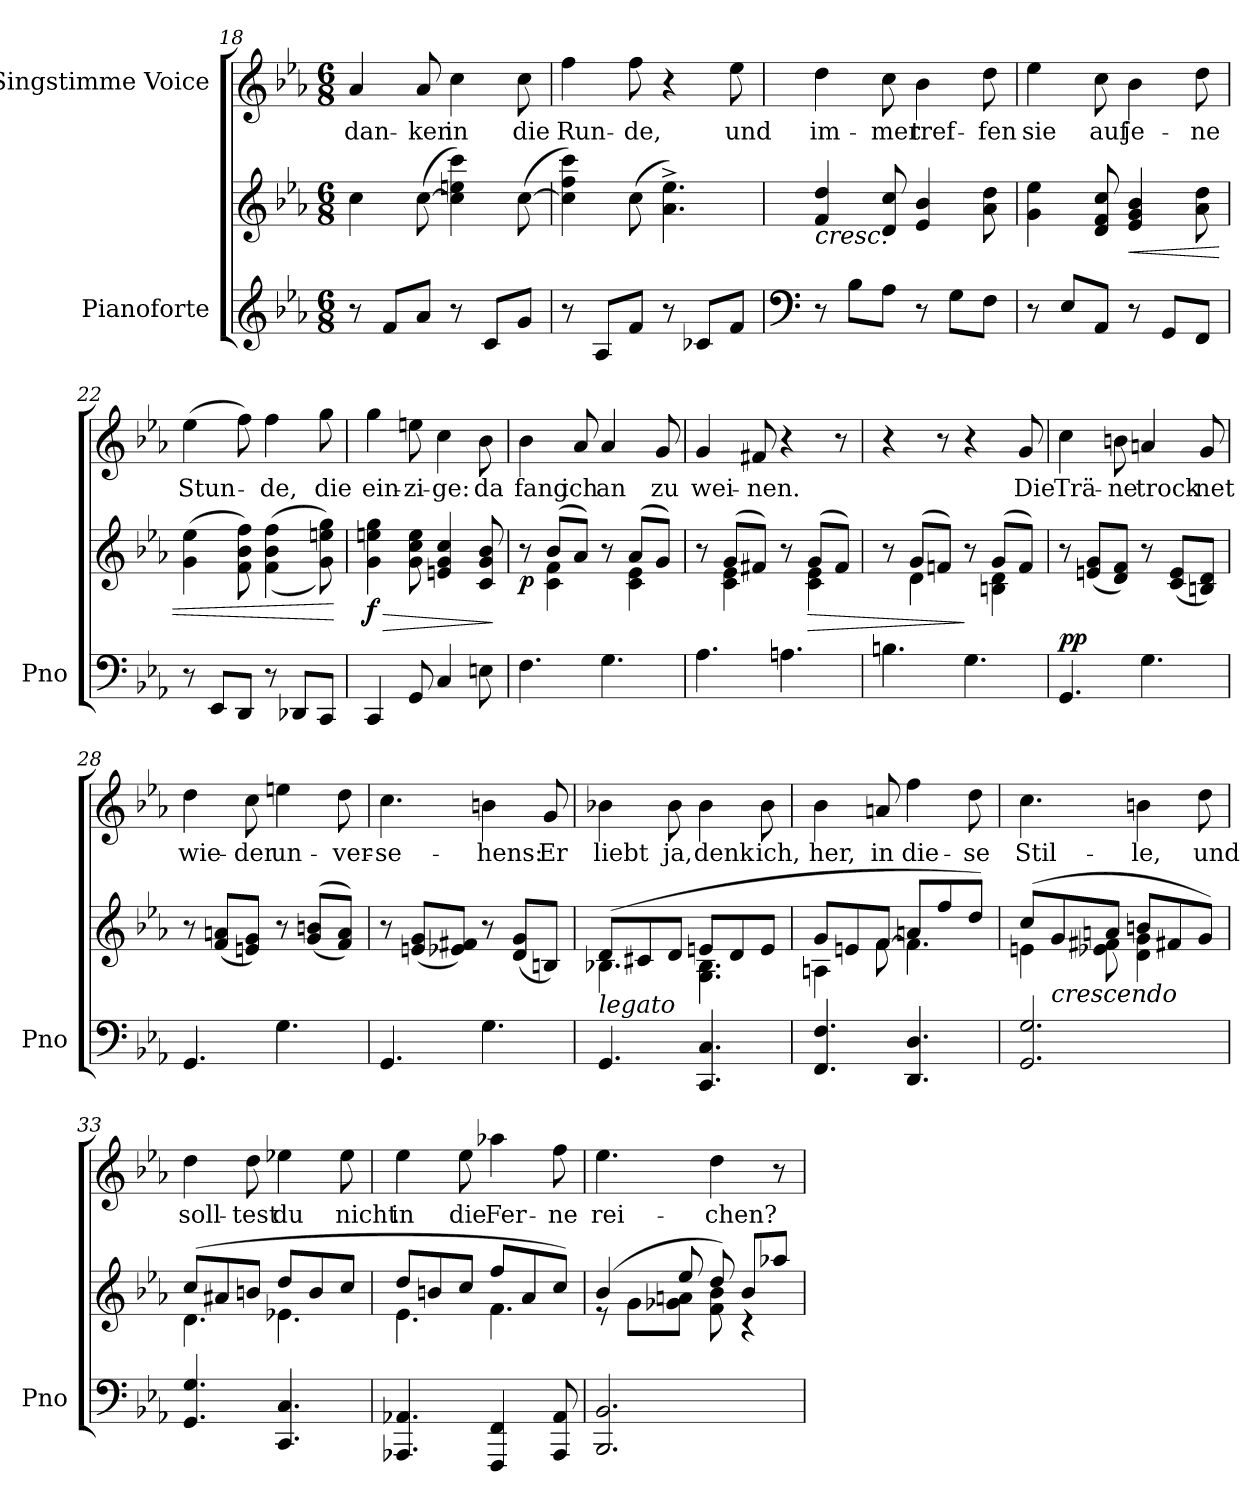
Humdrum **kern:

**kern	**kern	**dynam	**kern	**text
*part2	*part2	*part2	*part1	*part1
*staff3	*staff2	*staff2/3	*staff1	*staff1
*I"Pianoforte	*	*	*I"Singstimme Voice	*
*I'Pno	*	*	*	*
!!LO:PB:g=z
*clefG2	*clefG2	*	*clefG2	*
*k[b-e-a-]	*k[b-e-a-]	*	*k[b-e-a-]	*
*M6/8	*M6/8	*	*M6/8	*
=18	=18	=18	=18	=18
!	!	!	!	!LO:LY:b
8r	4cc\	.	4a-/	-dan-
8f/L	.	.	.	.
!	!	!	!	!LO:LY:b
8a-/J	(>[<8cc\	.	8a-/	-ken
!	!	!	!	!LO:LY:b
8r	4cc\] 4een\ 4ccc\)	.	4cc\	in
8c/L	.	.	.	.
!	!	!	!	!LO:LY:b
8g/J	(>[<8cc\	.	8cc\	die
=19	=19	=19	=19	=19
!	!	!	!	!LO:LY:b
8r	4cc\] 4ff\ 4ccc\)	.	4ff\	Run-
8A-/L	.	.	.	.
!	!	!	!	!LO:LY:b
8f/J	(8cc\	.	8ff\	-de,
8r	4.a-\^ 4.ee-\^)	.	4r	.
8c-X/L	.	.	.	.
!	!	!	!	!LO:LY:b
8f/J	.	.	8ee-\	und
=20	=20	=20	=20	=20
*clefF4	*	*	*	*
!	!LO:TX:b:i:t=cresc.	!	!	!
!	!	!	!	!LO:LY:b
8r	4f/ 4dd/	.	4dd\	im-
8B-\L	.	.	.	.
!	!	!	!	!LO:LY:b
8A-\J	8d/ 8cc/	.	8cc\	-mer
!	!	!	!	!LO:LY:b
8r	4e-/ 4b-/	.	4b-\	tref-
8G\L	.	.	.	.
!	!	!	!	!LO:LY:b
8F\J	8a-\ 8dd\	.	8dd\	-fen
=21	=21	=21	=21	=21
!	!	!	!	!LO:LY:b
8r	4g\ 4ee-\	.	4ee-\	sie
8E-/L	.	.	.	.
!	!	!	!	!LO:LY:b
8AA-/J	8d/ 8f/ 8cc/	.	8cc\	auf
!	!	!LO:HP:b	!	!LO:LY:b
8r	4e-/ 4g/ 4b-/	<	4b-\	je-
8GG/L	.	.	.	.
!	!	!	!	!LO:LY:b
8FF/J	8a-\ 8dd\	.	8dd\	-ne
!!LO:LB:g=z
=22	=22	=22	=22	=22
!	!	!	!	!LO:LY:b
8r	(4g\ 4ee-\	.	(4ee-\	Stun-
8EE-/L	.	.	.	.
8DD/J	8f\ 8b-\ 8ff\)	.	8ff\)	.
!	!	!	!	!LO:LY:b
8r	((4f\ 4b-\ 4ff\	.	4ff\	-de,
8DD-X/L	.	.	.	.
!	!	!	!	!LO:LY:b
8CC/J	8g\ 8een\ 8gg\))	.	8gg\	die
.	.	[	.	.
=23	=23	=23	=23	=23
!	!	!LO:HP:b	!	!LO:LY:b
!	!	!LO:DY:n=1:b	!	!
4CC/	4g\ 4een\ 4gg\	> f	4gg\	ein-
!	!	!	!	!LO:LY:b
8GG/	8g\ 8cc\ 8ee\	.	8een\	-zi-
!	!	!	!	!LO:LY:b
4C/	4en/ 4g/ 4cc/	.	4cc\	-ge:
!	!	!	!	!LO:LY:b
8En\	8c/ 8g/ 8b-/	.	8b-\	da
.	.	]	.	.
=24	=24	=24	=24	=24
*	*^	*	*	*
!	!	!	!LO:DY:b	!	!LO:LY:b
4.F\	8r	8ryy	p	4b-\	fang
.	(8b-/L	4c\ 4f\	.	.	.
!	!	!	!	!	!LO:LY:b
.	8a-/J)	.	.	8a-/	ich
!	!	!	!	!	!LO:LY:b
4.G\	8r	8ryy	.	4a-/	an
.	(8a-/L	4c\ 4e-\	.	.	.
!	!	!	!	!	!LO:LY:b
.	8g/J)	.	.	8g/	zu
=25	=25	=25	=25	=25	=25
!	!	!	!	!	!LO:LY:b
4.A-\	8r	8ryy	.	4g/	wei-
.	(8g/L	4c\ 4e-\	.	.	.
!	!	!	!	!	!LO:LY:b
.	8f#X/J)	.	.	8f#X/	-nen.
4.An\	8r	8ryy	.	4r	.
!	!	!	!LO:HP:b	!	!
.	(8g/L	4c\ 4e-\	>	.	.
.	8f#/J)	.	.	8r	.
=26	=26	=26	=26	=26	=26
4.Bn\	8r	8ryy	.	4r	.
.	(8g/L	4d\	.	.	.
.	8fn/J)	.	.	8r	.
4.G\	8r	8ryy	]	4r	.
.	(8g/L	4Bn\ 4d\	.	.	.
!	!	!	!	!	!LO:LY:b
.	8f/J)	.	.	8g/	Die
*	*v	*v	*	*	*
!!LO:LB:g=z
=27	=27	=27	=27	=27
!	!	!LO:DY:a=2	!	!LO:LY:b
4.GG/	8r	pp	4cc\	Trä-
.	(8en/ 8g/L	.	.	.
!	!	!	!	!LO:LY:b
.	8d/ 8f/J)	.	8bn\	-ne
!	!	!	!	!LO:LY:b
4.G\	8r	.	4an/	trock-
.	(8c/ 8e/L	.	.	.
!	!	!	!	!LO:LY:b
.	8Bn/ 8d/J)	.	8g/	-net
=28	=28	=28	=28	=28
!	!	!	!	!LO:LY:b
4.GG/	8r	.	4dd\	wie-
.	(8f/ 8an/L	.	.	.
!	!	!	!	!LO:LY:b
.	8en/ 8g/J)	.	8cc\	-der
!	!	!	!	!LO:LY:b
4.G\	8r	.	4een\	un-
.	((8g/ 8bn/L	.	.	.
!	!	!	!	!LO:LY:b
.	8f/ 8a/J))	.	8dd\	-ver-
=29	=29	=29	=29	=29
!	!	!	!	!LO:LY:b
4.GG/	8r	.	4.cc\	se-
.	(8en/ 8g/L	.	.	.
.	8e-X/ 8f#X/J)	.	.	.
!	!	!	!	!LO:LY:b
4.G\	8r	.	4bn\	-hens:
.	(8d/ 8g/L	.	.	.
!	!	!	!	!LO:LY:b
.	8Bn/J)	.	8g/	Er
=30	=30	=30	=30	=30
*	*^	*	*	*
!	!LO:TX:b:i:t=legato	!	!	!	!
!	!	!	!	!	!LO:LY:b
4.GG/	(8d/L	4.B-X\	.	4b-X\	liebt
.	8c#X/	.	.	.	.
!	!	!	!	!	!LO:LY:b
.	8d/J	.	.	8b-\	ja,
!	!	!	!	!	!LO:LY:b
4.CC/ 4.C/	8en/L	4.G\ 4.B-\	.	4b-\	denk
.	8d/	.	.	.	.
!	!	!	!	!	!LO:LY:b
.	8e/J	.	.	8b-\	ich,
!!LO:LB:g=z
=31	=31	=31	=31	=31	=31
!	!	!	!	!	!LO:LY:b
4.FF/ 4.F/	8g/L	4An\	.	4b-\	her,
.	8en/	.	.	.	.
!	!	!	!	!	!LO:LY:b
.	[<8f/J	8f\	.	8an/	in
!	!	!	!	!	!LO:LY:b
4.DD/ 4.D/	8an/L	4.f\]	.	4ff\	die-
.	8ff/	.	.	.	.
!	!	!	!	!	!LO:LY:b
.	8dd/J)	.	.	8dd\	-se
=32	=32	=32	=32	=32	=32
!	!	!	!	!	!LO:LY:b
2.GG/ 2.G/	(8cc/L	4en\	.	4.cc\	Stil-
!	!LO:TX:b:i:t=crescendo	!	!	!	!
.	8g/	.	.	.	.
.	8an/J	8e-X\ 8f#X\	.	.	.
!	!	!	!	!	!LO:LY:b
.	8bn/L	4d\ 4g\	.	4bn\	-le,
.	8f#X/	.	.	.	.
!	!	!	!	!	!LO:LY:b
.	8g/J)	8ryy	.	8dd\	und
=33	=33	=33	=33	=33	=33
!	!	!	!	!	!LO:LY:b
4.GG/ 4.G/	(8cc/L	4.d\	.	4dd\	soll-
.	8a#X/	.	.	.	.
!	!	!	!	!	!LO:LY:b
.	8bn/J	.	.	8dd\	-test
!	!	!	!	!	!LO:LY:b
4.CC/ 4.C/	8dd/L	4.e-X\	.	4ee-X\	du
.	8b/	.	.	.	.
!	!	!	!	!	!LO:LY:b
.	8cc/J	.	.	8ee-\	nicht
=34	=34	=34	=34	=34	=34
!	!	!	!	!	!LO:LY:b
4.AAA-X/ 4.AA-X/	8dd/L	4.e-\	.	4ee-\	in
.	8bn/	.	.	.	.
!	!	!	!	!	!LO:LY:b
.	8cc/J	.	.	8ee-\	die
!	!	!	!	!	!LO:LY:b
4FFF/ 4FF/	8ff/L	4.f\	.	4aa-X\	Fer-
.	8a-/	.	.	.	.
!	!	!	!	!	!LO:LY:b
8AAA-/ 8AA-/	8cc/J)	.	.	8ff\	-ne
!!LO:PB:g=z
=35	=35	=35	=35	=35	=35
!	!	!	!	!	!LO:LY:b
2.BBB-/ 2.BB-/	(4b-/	8r	.	4.ee-\	rei-
.	.	8g\L	.	.	.
.	8ee-/	8g-X\ 8an\J	.	.	.
!	!	!	!	!	!LO:LY:b
.	8dd/)	8f\ 8b-\	.	4dd\	-chen?
!	!	!	!LO:DY:b	!	!
!	!	!	!LO:DY:n=1:b	!	!
.	8b-/L	4r	f other-dynamics	.	.
.	8aa-X/J	.	.	8r	.
*	*v	*v	*	*	*
=	=	=	=	=
*-	*-	*-	*-	*-
